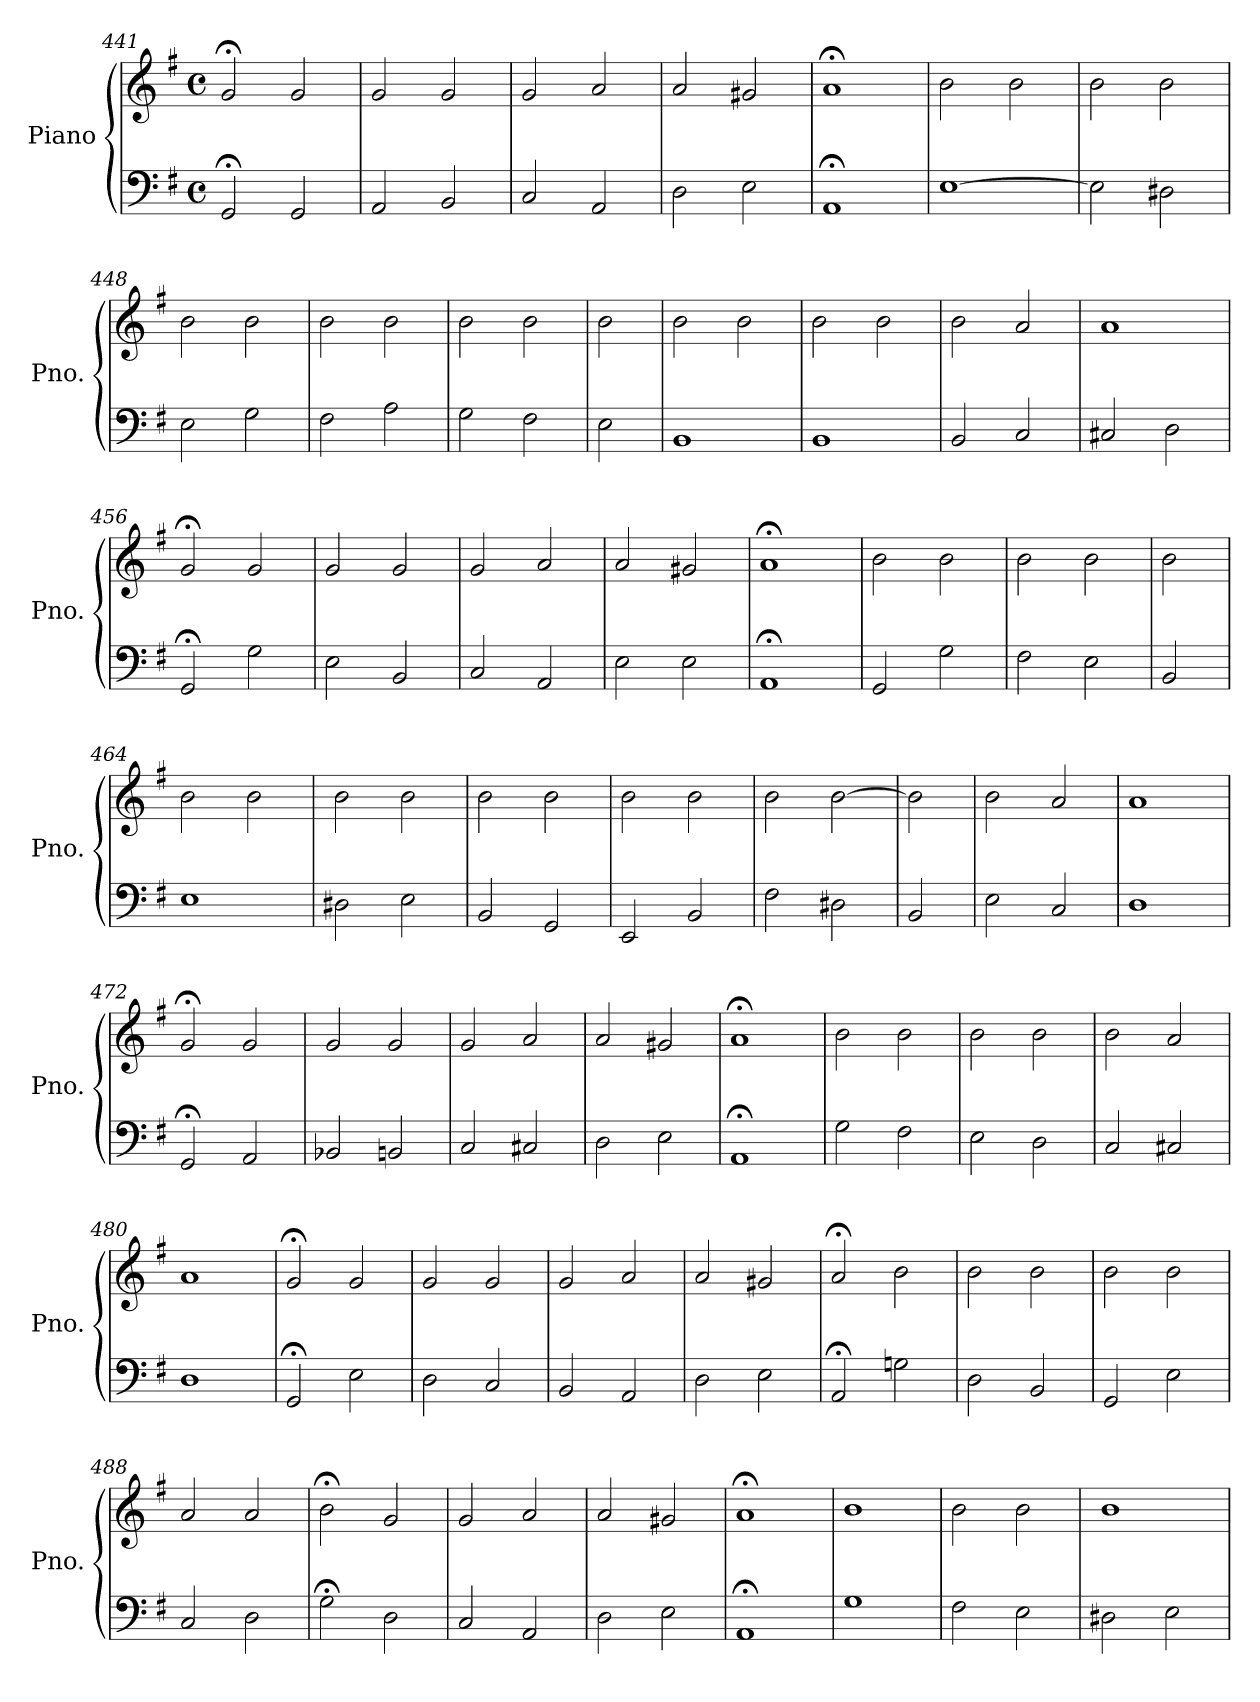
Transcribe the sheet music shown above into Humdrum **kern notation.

**kern	**kern
*part1	*part1
*staff2	*staff1
*I"Piano	*
*I'Pno.	*
*clefF4	*clefG2
*k[f#]	*k[f#]
*M4/4	*M4/4
*met(c)	*met(c)
=441	=441
2GG;</	2g;</
2GG/	2g/
!!LO:LB:g=z
=442	=442
2AA/	2g/
2BB/	2g/
=443	=443
2C/	2g/
2AA/	2a/
=444	=444
2D\	2a/
2E\	2g#X/
=445	=445
1AA;<	1a;<
=446	=446
[1E	2b\
.	2b\
=447	=447
2E\]	2b\
2D#X\	2b\
=448	=448
2E\	2b\
2G\	2b\
=449	=449
2F#\	2b\
2A\	2b\
=450	=450
2G\	2b\
2F#\	2b\
=451	=451
2E\	2b\
=452	=452
1BB	2b\
.	2b\
=453	=453
1BB	2b\
.	2b\
=454	=454
2BB/	2b\
2C/	2a/
!!LO:LB:g=z
=455	=455
2C#X/	1a
2D\	.
=456	=456
2GG;</	2g;</
2G\	2g/
=457	=457
2E\	2g/
2BB/	2g/
=458	=458
2C/	2g/
2AA/	2a/
=459	=459
2E\	2a/
2E\	2g#X/
=460	=460
1AA;<	1a;<
=461	=461
2GG/	2b\
2G\	2b\
=462	=462
2F#\	2b\
2E\	2b\
=463	=463
2BB/	2b\
=464	=464
1E	2b\
.	2b\
=465	=465
2D#X\	2b\
2E\	2b\
=466	=466
2BB/	2b\
2GG/	2b\
=467	=467
2EE/	2b\
2BB/	2b\
!!LO:LB:g=z
=468	=468
2F#\	2b\
2D#X\	[2b\
=469	=469
2BB/	2b\]
=470	=470
2E\	2b\
2C/	2a/
=471	=471
1D	1a
=472	=472
2GG;</	2g;</
2AA/	2g/
=473	=473
2BB-X/	2g/
2BBn/	2g/
=474	=474
2C/	2g/
2C#X/	2a/
=475	=475
2D\	2a/
2E\	2g#X/
=476	=476
1AA;<	1a;<
=477	=477
2G\	2b\
2F#\	2b\
=478	=478
2E\	2b\
2D\	2b\
=479	=479
2C/	2b\
2C#X/	2a/
=480	=480
1D	1a
!!LO:LB:g=z
=481	=481
2GG;</	2g;</
2E\	2g/
=482	=482
2D\	2g/
2C/	2g/
=483	=483
2BB/	2g/
2AA/	2a/
=484	=484
2D\	2a/
2E\	2g#X/
=485	=485
2AA;</	2a;</
2Gn\	2b\
=486	=486
2D\	2b\
2BB/	2b\
=487	=487
2GG/	2b\
2E\	2b\
=488	=488
2C/	2a/
2D\	2a/
=489	=489
2G;<\	2b;<\
2D\	2g/
=490	=490
2C/	2g/
2AA/	2a/
=491	=491
2D\	2a/
2E\	2g#X/
=492	=492
1AA;<	1a;<
=493	=493
1G	1b
!!LO:LB:g=z
=494	=494
2F#\	2b\
2E\	2b\
=495	=495
2D#X\	1b
2E\	.
=	=
*-	*-
